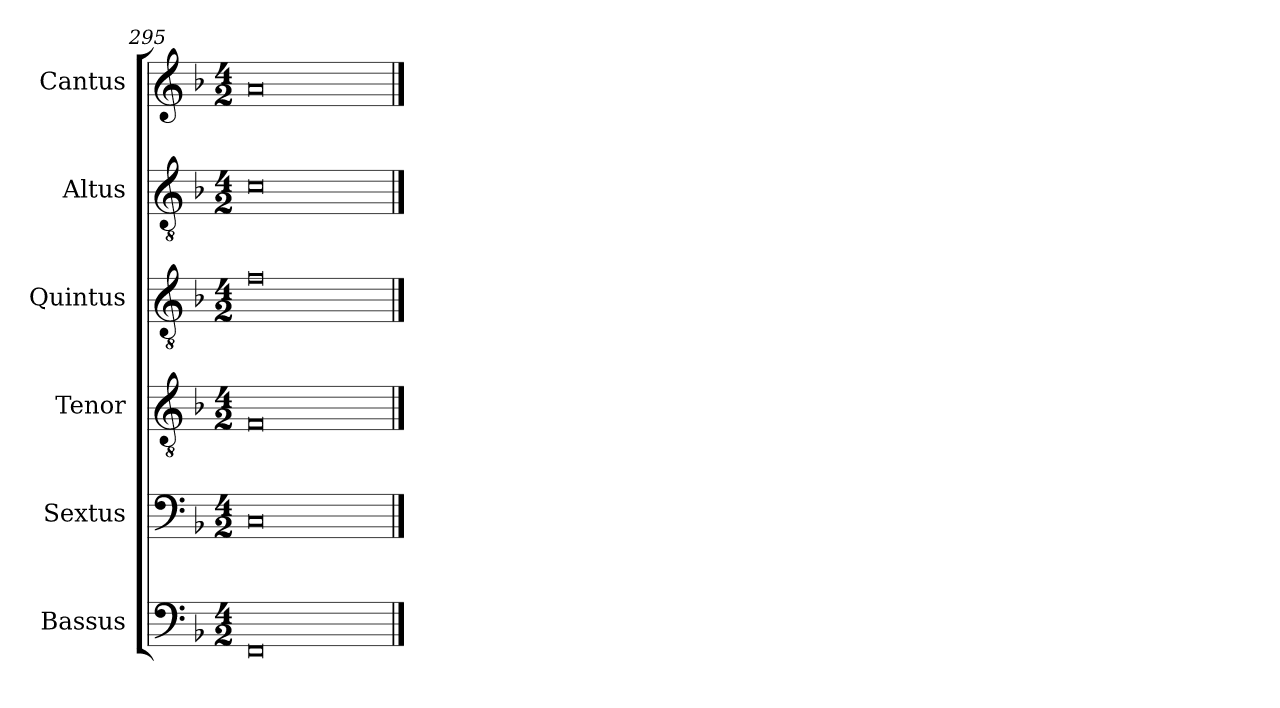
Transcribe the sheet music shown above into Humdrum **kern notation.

**kern	**kern	**kern	**kern	**kern	**kern
*part6	*part5	*part4	*part3	*part2	*part1
*staff6	*staff5	*staff4	*staff3	*staff2	*staff1
*I"Bassus	*I"Sextus	*I"Tenor	*I"Quintus	*I"Altus	*I"Cantus
*I'B.	*I'S.	*I'T.	*I'Q.	*I'A.	*I'C.
*clefF4	*clefF4	*clefGv2	*clefGv2	*clefGv2	*clefG2
*k[b-]	*k[b-]	*k[b-]	*k[b-]	*k[b-]	*k[b-]
*F:	*F:	*F:	*F:	*F:	*F:
*M4/2	*M4/2	*M4/2	*M4/2	*M4/2	*M4/2
=295	=295	=295	=295	=295	=295
0FF	0C	0F	0f	0c	0a
==	==	==	==	==	==
*-	*-	*-	*-	*-	*-
